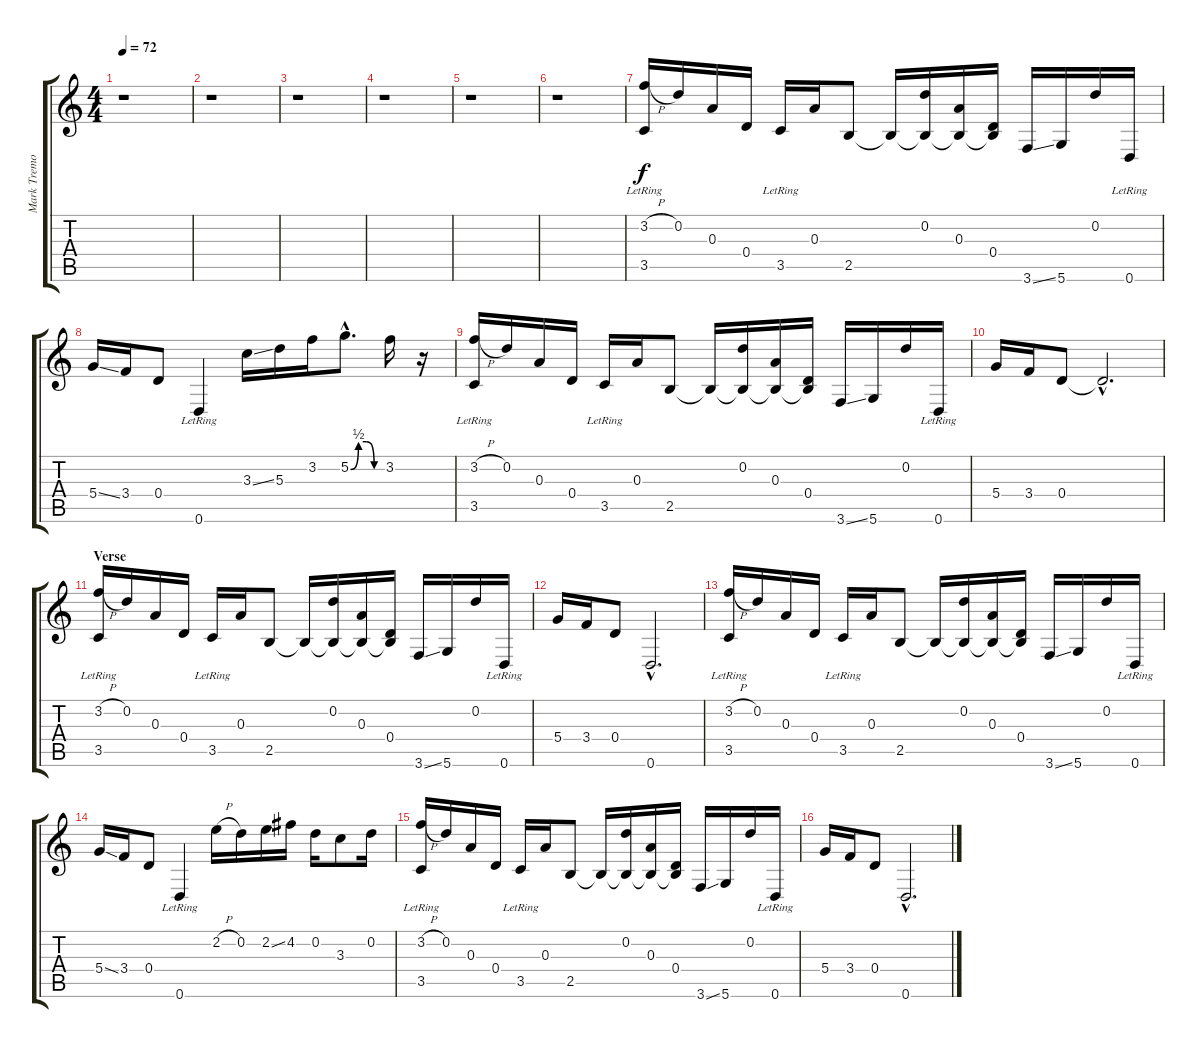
\track ("Mark Tremonti" "Mark Tremo") {instrument electricguitarclean}
\staff {score tabs}
\tuning (D4 D4 A3 D3 A2 D2) {hide}
\ts (4 4)
\tempo 72
\clef g2
\ks c
r.1{dy f} |
r.1 |
r.1 |
r.1 |
r.1 |
r.1 |
(3.2{h} 3.5{lr}).16 0.2.16 0.3.16 0.4.16 3.5{lr}.16 0.3.16 2.5.8 2.5{t}.16 (0.2 2.5{t}).16 (0.3 2.5{t}).16 (0.4 2.5{t}).16 3.6{ss}.16 5.6.16 0.2.16 0.6{lr}.16 |
5.4{ss}.16 3.4.16 0.4.8 0.6{lr}.4 3.3{ss}.16 5.3.16 3.2.16 5.2{be (custom 0 0 15 2 30 2 45 0 60 0) hac}.8{d} 3.2.16 r.16 |
(3.2{h} 3.5{lr}).16 0.2.16 0.3.16 0.4.16 3.5{lr}.16 0.3.16 2.5.8 2.5{t}.16 (0.2 2.5{t}).16 (0.3 2.5{t}).16 (0.4 2.5{t}).16 3.6{ss}.16 5.6.16 0.2.16 0.6{lr}.16 |
5.4.16 3.4.16 0.4.8 0.4{hac t}.2{d} |
\section ("" "Verse")
(3.2{h} 3.5{lr}).16 0.2.16 0.3.16 0.4.16 3.5{lr}.16 0.3.16 2.5.8 2.5{t}.16 (0.2 2.5{t}).16 (0.3 2.5{t}).16 (0.4 2.5{t}).16 3.6{ss}.16 5.6.16 0.2.16 0.6{lr}.16 |
5.4.16 3.4.16 0.4.8 0.6{hac}.2{d} |
(3.2{h} 3.5{lr}).16 0.2.16 0.3.16 0.4.16 3.5{lr}.16 0.3.16 2.5.8 2.5{t}.16 (0.2 2.5{t}).16 (0.3 2.5{t}).16 (0.4 2.5{t}).16 3.6{ss}.16 5.6.16 0.2.16 0.6{lr}.16 |
5.4{ss}.16 3.4.16 0.4.8 0.6{lr}.4 2.2{h}.16 0.2.16 2.2{ss}.16 4.2.16 0.2.16 3.3.8 0.2.16 |
(3.2{h} 3.5{lr}).16 0.2.16 0.3.16 0.4.16 3.5{lr}.16 0.3.16 2.5.8 2.5{t}.16 (0.2 2.5{t}).16 (0.3 2.5{t}).16 (0.4 2.5{t}).16 3.6{ss}.16 5.6.16 0.2.16 0.6{lr}.16 |
5.4.16 3.4.16 0.4.8 0.6{hac}.2{d}
